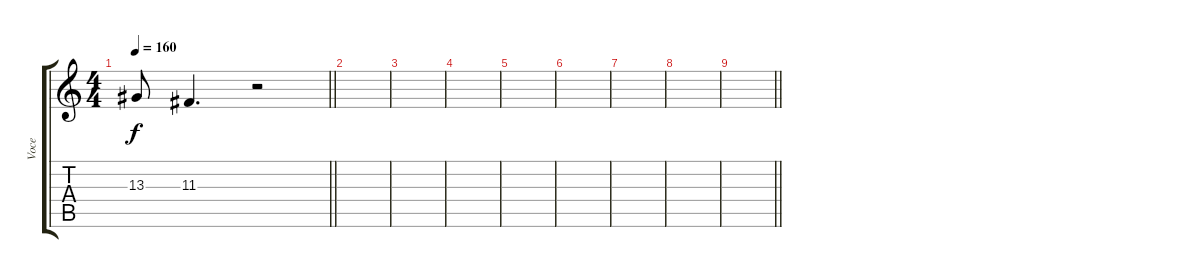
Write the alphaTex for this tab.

\track ("Voce" "Voce") {instrument lead1square}
\staff {score tabs}
\tuning (E4 B3 G3 D3 A2 E2) {hide}
\ts (4 4)
\tempo 160
\clef g2
\barLineRight lightlight
\ks c
13.3{t}.8{dy f} 11.3.4{d} r.2 |
|
|
|
|
|
|
|
\barLineRight lightlight
